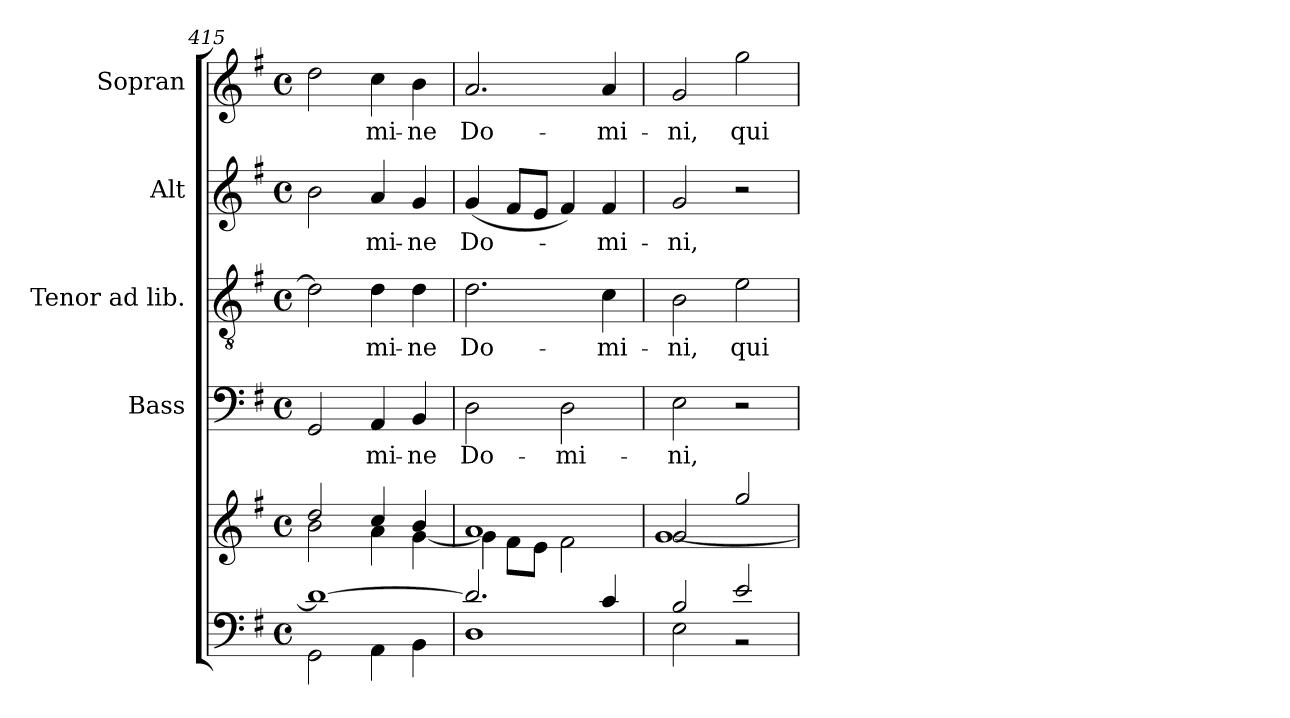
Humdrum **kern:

**kern	**kern	**kern	**text	**kern	**text	**kern	**text	**kern	**text
*part5	*part5	*part4	*part4	*part3	*part3	*part2	*part2	*part1	*part1
*staff6	*staff5	*staff4	*staff4	*staff3	*staff3	*staff2	*staff2	*staff1	*staff1
*	*	*I"Bass	*	*I"Tenor ad lib.	*	*I"Alt	*	*I"Sopran	*
*	*	*I'B.	*	*I'T.	*	*I'A.	*	*I'S.	*
*clefF4	*clefG2	*clefF4	*	*clefGv2	*	*clefG2	*	*clefG2	*
*k[f#]	*k[f#]	*k[f#]	*	*k[f#]	*	*k[f#]	*	*k[f#]	*
*G:	*G:	*G:	*	*G:	*	*G:	*	*G:	*
*M4/4	*M4/4	*M4/4	*	*M4/4	*	*M4/4	*	*M4/4	*
*met(c)	*met(c)	*met(c)	*	*met(c)	*	*met(c)	*	*met(c)	*
=415	=415	=415	=415	=415	=415	=415	=415	=415	=415
*^	*^	*	*	*	*	*	*	*	*
1d_	2GG\	2dd/	2b\	2GG/	.	2d\]	.	2b\	.	2dd\	.
!	!	!	!	!	!LO:LY:b	!	!LO:LY:b	!	!LO:LY:b	!	!LO:LY:b
.	4AA\	4cc/	4a\	4AA/	-mi-	4d\	-mi-	4a/	-mi-	4cc\	-mi-
!	!	!	!	!	!LO:LY:b	!	!LO:LY:b	!	!LO:LY:b	!	!LO:LY:b
.	4BB\	4b/	[<4g\	4BB/	-ne	4d\	-ne	4g/	-ne	4b\	-ne
=416	=416	=416	=416	=416	=416	=416	=416	=416	=416	=416	=416
!	!	!	!	!	!LO:LY:b	!	!LO:LY:b	!	!LO:LY:b	!	!LO:LY:b
2.d/]	1D	1a	4g\]	2D\	Do-	2.d\	Do-	(<4g/	Do-	2.a/	Do-
.	.	.	8f#\L	.	.	.	.	8f#/L	.	.	.
.	.	.	8e\J	.	.	.	.	8e/J	.	.	.
!	!	!	!	!	!LO:LY:b	!	!	!	!	!	!
.	.	.	2f#\	2D\	-mi-	.	.	4f#/)	.	.	.
!	!	!	!	!	!	!	!LO:LY:b	!	!LO:LY:b	!	!LO:LY:b
4c/	.	.	.	.	.	4c\	-mi-	4f#/	-mi-	4a/	-mi-
!!LO:PB:g=z
=417	=417	=417	=417	=417	=417	=417	=417	=417	=417	=417	=417
!	!	!	!	!	!LO:LY:b	!	!LO:LY:b	!	!LO:LY:b	!	!LO:LY:b
2B/	2E\	2g/	[<1g	2E\	-ni,	2B\	-ni,	2g/	-ni,	2g/	-ni,
!	!	!	!	!	!	!	!LO:LY:b	!	!	!	!LO:LY:b
2e/	2r	2gg/	.	2r	.	2e\	qui	2r	.	2gg\	qui
*v	*v	*	*	*	*	*	*	*	*	*	*
*	*v	*v	*	*	*	*	*	*	*	*
=	=	=	=	=	=	=	=	=	=
*-	*-	*-	*-	*-	*-	*-	*-	*-	*-
